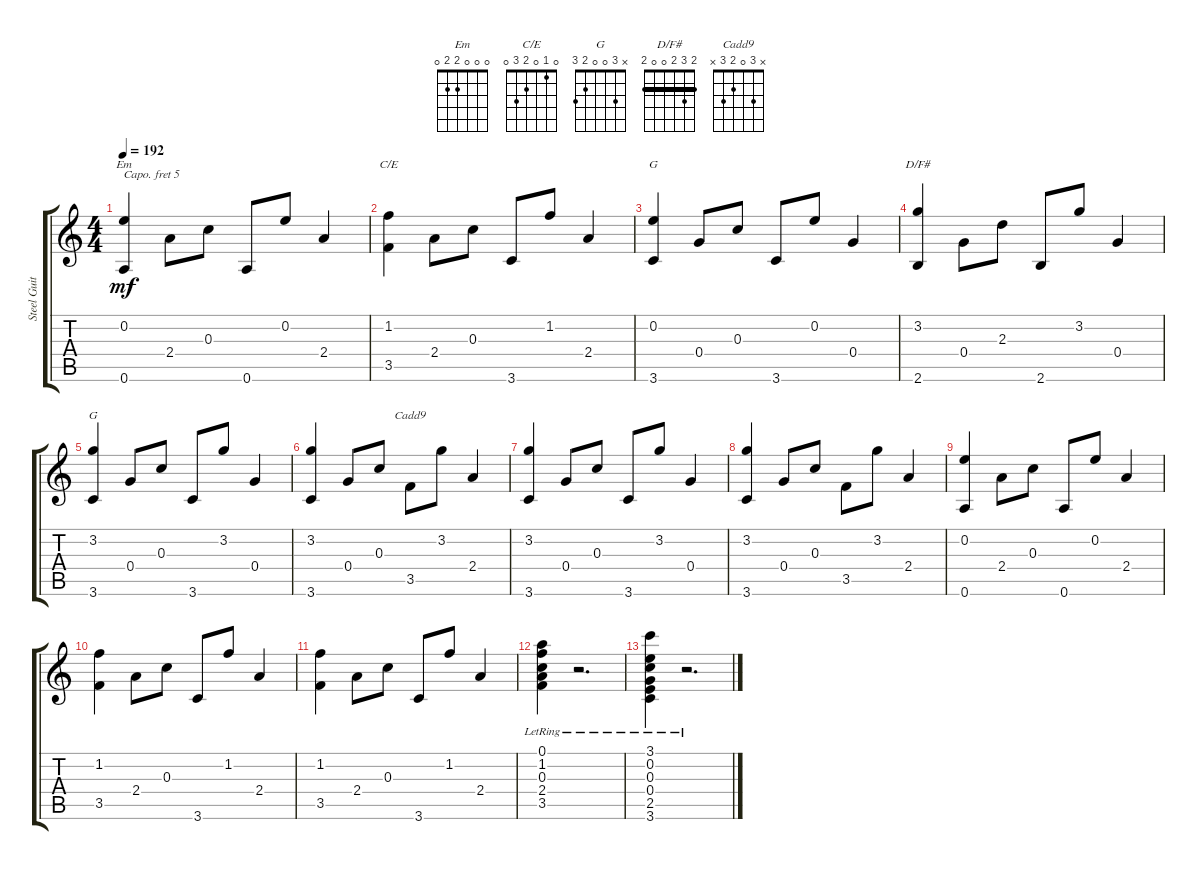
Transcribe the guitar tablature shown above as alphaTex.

\track ("Steel Guitar" "Steel Guit") {instrument acousticguitarsteel}
\staff {score tabs}
\capo 5
\tuning (E4 B3 G3 D3 A2 E2) {hide}
\chord ("Em" 0 0 0 2 2 0)
\chord ("C/E" 0 1 0 2 3 0)
\chord ("G" 3 0 0 0 2 3)
\chord ("D/F#" 2 3 2 0 0 2) {barre 2}
\chord ("G" x 3 0 0 2 3)
\chord ("Cadd9" x 3 0 2 3 x)
\ts (4 4)
\tempo 192
\clef g2
\ks c
(0.2 0.6).4{ch "Em" dy mf} 2.4.8 0.3.8 0.6.8 0.2.8 2.4.4 |
(1.2 3.5).4{ch "C/E"} 2.4.8 0.3.8 3.6.8 1.2.8 2.4.4 |
(0.2 3.6).4{ch "G"} 0.4.8 0.3.8 3.6.8 0.2.8 0.4.4 |
(3.2 2.6).4{ch "D/F#"} 0.4.8 2.3.8 2.6.8 3.2.8 0.4.4 |
(3.2 3.6).4{ch "G"} 0.4.8 0.3.8 3.6.8 3.2.8 0.4.4 |
(3.2 3.6).4 0.4.8 0.3.8 3.5.8{ch "Cadd9"} 3.2.8 2.4.4 |
(3.2 3.6).4 0.4.8 0.3.8 3.6.8 3.2.8 0.4.4 |
(3.2 3.6).4 0.4.8 0.3.8 3.5.8 3.2.8 2.4.4 |
(0.2 0.6).4 2.4.8 0.3.8 0.6.8 0.2.8 2.4.4 |
(1.2 3.5).4 2.4.8 0.3.8 3.6.8 1.2.8 2.4.4 |
(1.2 3.5).4 2.4.8 0.3.8 3.6.8 1.2.8 2.4.4 |
(0.1 1.2 0.3 2.4 3.5{lr}).4 r.2{d} |
(3.1 0.2{lr} 0.3 0.4 2.5 3.6).4 r.2{d}
